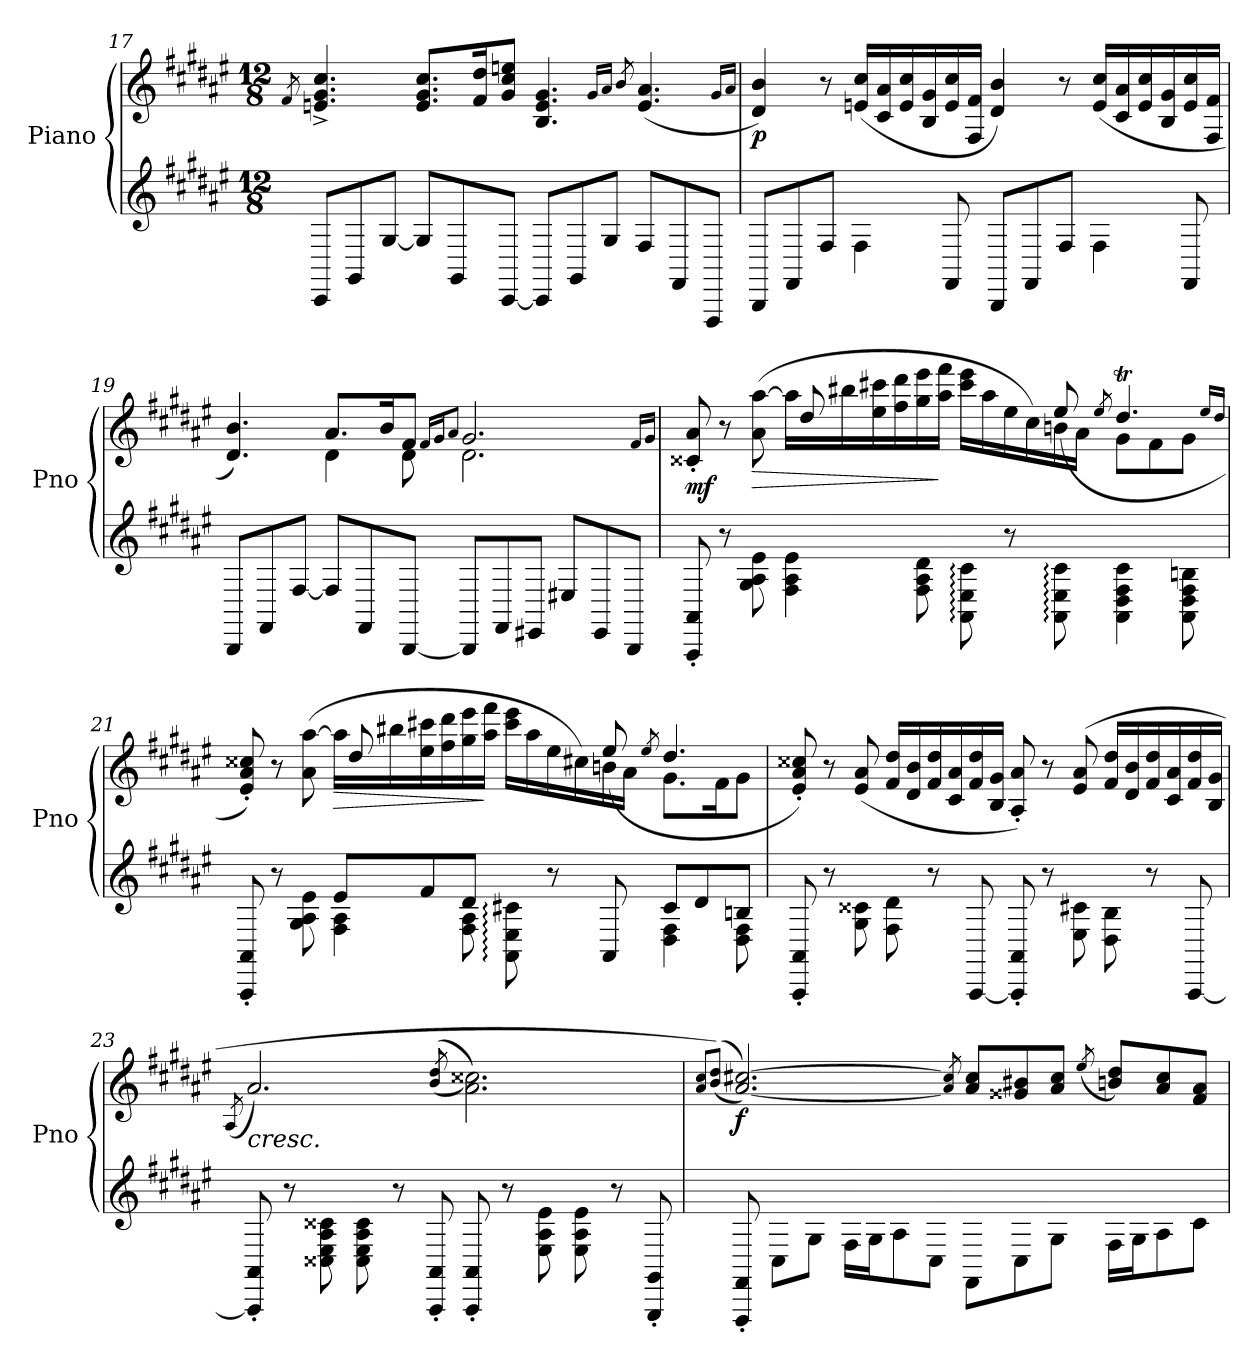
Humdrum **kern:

**kern	**kern	**dynam
*part1	*part1	*part1
*staff2	*staff1	*staff1/2
*I"Piano	*	*
*I'Pno	*	*
*clefG2	*clefG2	*
*k[f#c#g#d#a#e#]	*k[f#c#g#d#a#e#]	*
*M12/8	*M12/8	*
=17	=17	=17
.	8qf#/	.
8CC#/L	4.en/^ 4.g#/^ 4.cc#/^	.
8GG#/	.	.
[8G#/J	.	.
8G#/L]	8.e/ 8.g#/ 8.cc#/L	.
8GG#/	.	.
.	16f#/ 16dd#/K	.
[8CC#/J	8g#/ 8cc#/ 8een/J	.
8CC#/L]	4.B/ 4.e/ 4.g#/	.
8GG#/	.	.
8G#/J	.	.
.	16qg#/LL	.
.	16qa#/JJ	.
.	8qb/	.
8F#/L	(>4.e/ 4.a#/	.
8FF#/	.	.
8FFF#/J	.	.
.	16qg#/LL	.
.	16qa#/JJ	.
!!LO:PB:g=z
=18	=18	=18
!	!	!LO:DY:b
8BBB/L	4d#/ 4b/)	p
8FF#/	.	.
8F#/J	8r	.
4F#\	(>16en/ 16cc#/LL	.
.	16c#/ 16a#/	.
.	16e/ 16cc#/	.
.	16B/ 16g#/	.
8FF#/	16e/ 16cc#/	.
.	16F#/ 16f#/JJ	.
8BBB/L	4d#/ 4b/)	.
8FF#/	.	.
8F#/J	8r	.
4F#\	(>16e/ 16cc#/LL	.
.	16c#/ 16a#/	.
.	16e/ 16cc#/	.
.	16B/ 16g#/	.
8FF#/	16e/ 16cc#/	.
.	16F#/ 16f#/JJ	.
!!LO:LB:g=z
=19	=19	=19
*	*^	*
8BBB/L	4.d#/ 4.b/)	4.ryy	.
8FF#/	.	.	.
[8F#/J	.	.	.
8F#/L]	8.a#/L	4d#\	.
8FF#/	.	.	.
.	16b/K	.	.
[8BBB/J	8f#/J	8d#\	.
.	16qf#/LL	.	.
.	16qg#/J	.	.
.	8qa#/J	.	.
8BBB/L]	2.g#/	2.d#\	.
8FF#/	.	.	.
8EE#X/J	.	.	.
8E#X/L	.	.	.
8EE#/	.	.	.
8BBB/J	.	.	.
.	16qf#/LL	.	.
.	16qg#/JJ	.	.
!!LO:LB:g=z	!!
=20	=20	=20	=20
!	!	!	!LO:DY:b
8AAA#/' 8AA#/'	8c##X/' 8a#/'	4.ryy	mf
8r	8r	.	.
!	!	!	!LO:HP:b
8G#\ 8A#\ 8e#\	(>8a#\ [8aa#\	.	>
4F#\ 4A#\ 4e#\	16aa#\LL]	8dd#/	.
.	16bb#X\	.	.
.	16ee#\ 16ccc#X\	2ryy	.
.	16ff#\ 16ddd#\	.	.
8F#\ 8A#\ 8d#\	16gg#\ 16eee#\	.	.
.	16aa#\ 16fff#\JJ	.	]
8AA#\: 8E#\: 8c#\:	16ccc#\ 16eee#\LL	.	.
.	16aa#\	.	.
8r	16ee#\	.	.
.	16cc#\)	.	.
8AA#\: 8E#\: 8c#\:	16bn\	(>8ee#/	.
.	16a#\JJ	.	.
.	.	8qee#/	.
4AA#\ 4D#\ 4F#\ 4c#\	8g#T\L	4.dd#/	.
.	8f#TTT\	.	.
8AA#\ 8D#\ 8F#\ 8Bn\	8g#\J	.	.
.	.	16qee#/LL	.
.	.	16qdd#/JJ	.
!!LO:LB:g=z	!!
=21	=21	=21	=21
*^	*	*	*
8AAA#/' 8AA#/'	4.ryy	8e#/' 8a#/' 8cc##X/')	4.ryy	.
8r	.	8r	.	.
8G#\ 8A#\ 8e#\	.	(>8a#\ [8aa#\	.	.
!	!	!	!	!LO:HP:b
8e#/L	4F#\ 4A#\	16aa#\LL]	8dd#/	>
.	.	16bb#X\	.	.
8f#/	.	16ee#\ 16ccc#X\	2ryy	.
.	.	16ff#\ 16ddd#\	.	.
8d#/J	8F#\ 8A#\	16gg#\ 16eee#\	.	.
.	.	16aa#\ 16fff#\JJ	.	]
8AA#\: 8E#\: 8c#X\:	4.ryy	16ccc#\ 16eee#\LL	.	.
.	.	16aa#\	.	.
8r	.	16ee#\	.	.
.	.	16cc#X\)	.	.
8AA#/	.	16bn\	(>8ee#/	.
.	.	16a#\JJ	.	.
.	.	.	8qee#/	.
8c#/L	4D#\ 4F#\	8.g#\L	4.dd#/	.
8d#/	.	.	.	.
.	.	16f#\K	.	.
8Bn/J	8D#\ 8F#\	8g#\J	.	.
*v	*v	*	*	*
*	*v	*v	*
!!LO:LB:g=z
=22	=22	=22
8AAA#/' 8AA#/'	8e#/' 8a#/' 8cc##X/')	.
8r	8r	.
8G#\ 8c##X\	(>8e#/ 8a#/	.
8F#\ 8d#\	16f#/ 16dd#/LL	.
.	16d#/ 16b/	.
8r	16f#/ 16dd#/	.
.	16c#/ 16a#/	.
[8AAA#/	16f#/ 16dd#/	.
.	16B/ 16g#/JJ	.
8AAA#/]' 8AA#/'	8A#/' 8a#/')	.
8r	8r	.
8E#\ 8c#X\	(>8e#/ 8a#/	.
8D#\ 8B\	16f#/ 16dd#/LL	.
.	16d#/ 16b/	.
8r	16f#/ 16dd#/	.
.	16c#/ 16a#/	.
[8AAA#/	16f#/ 16dd#/	.
.	16B/ 16g#/JJ	.
!!LO:PB:g=z
=23	=23	=23
.	(<8qA#/	.
!	!LO:TX:b:i:t=cresc.	!
8AAA#/]' 8AA#/'	2.a#/)	.
8r	.	.
8C##X\ 8E#\ 8A#\ 8c##X\	.	.
8C##\ 8E#\ 8A#\ 8c##\	.	.
8r	.	.
8AAA#/' 8AA#/'	.	.
.	(>(<8qb/ 8qdd#/	.
8AAA#/' 8AA#/'	2.a#\ 2.cc##X\))	.
8r	.	.
8E#\ 8A#\ 8e#\	.	.
8E#\ 8A#\ 8e#\	.	.
8r	.	.
8GGG#/' 8GG#/'	.	.
=24	=24	=24
.	8qa#/ 8qcc#/L	.
.	(<(>8qb/ 8qdd#/J)	.
!	!	!LO:DY:b
8FFF#/' 8FF#/'	[2.a#/ [2.cc#X/))	f
8C#\L	.	.
8G#\J	.	.
16F#\LL	.	.
16G#\J	.	.
8A#\	.	.
8C#\J	.	.
.	8qa#/] 8qcc#/]	.
8FF#\L	8a#/ 8cc#/L	.
8C#\	8g##X/ 8b#X/	.
8G#\J	8a#/ 8cc#/J	.
.	(>8qee#/	.
16F#\LL	8bn/ 8dd#/L)	.
16G#\J	.	.
8A#\	8a#/ 8cc#/	.
8c#\J	8f#/ 8a#/J	.
=	=	=
*-	*-	*-
